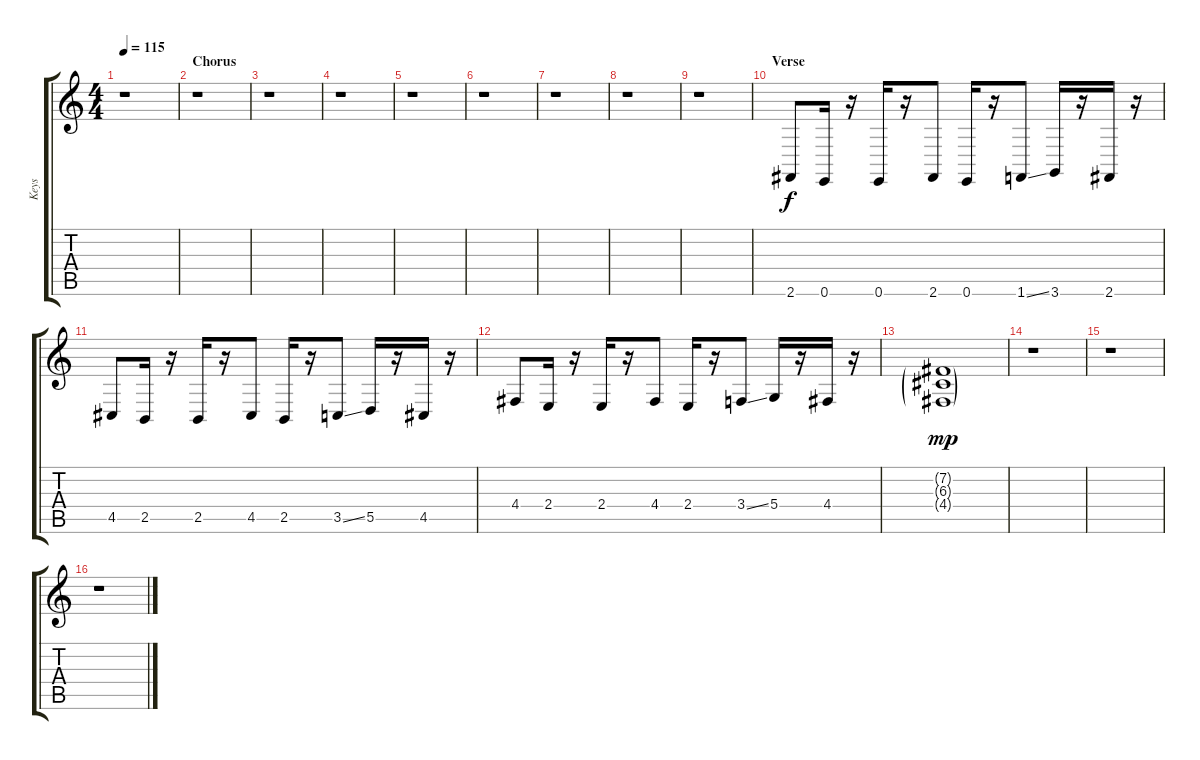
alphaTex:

\track ("Keys" "Keys") {instrument fx8scifi}
\staff {score tabs}
\tuning (E4 B3 G3 D3 A2 E2) {hide}
\ts (4 4)
\tempo 115
\clef g2
\ks c
r.1{dy f} |
\section ("" "Chorus")
r.1 |
r.1 |
r.1 |
r.1 |
r.1 |
r.1 |
r.1 |
r.1 |
\section ("" "Verse")
2.6.8 0.6.16 r.16 0.6.16 r.16 2.6.8 0.6.16 r.16 1.6{ss}.8 3.6.16 r.16 2.6.16 r.16 |
4.5.8 2.5.16 r.16 2.5.16 r.16 4.5.8 2.5.16 r.16 3.5{ss}.8 5.5.16 r.16 4.5.16 r.16 |
4.4.8 2.4.16 r.16 2.4.16 r.16 4.4.8 2.4.16 r.16 3.4{ss}.8 5.4.16 r.16 4.4.16 r.16 |
(7.2{g} 6.3{g} 4.4{g}).1{dy mp} |
r.1 |
r.1 |
r.1
